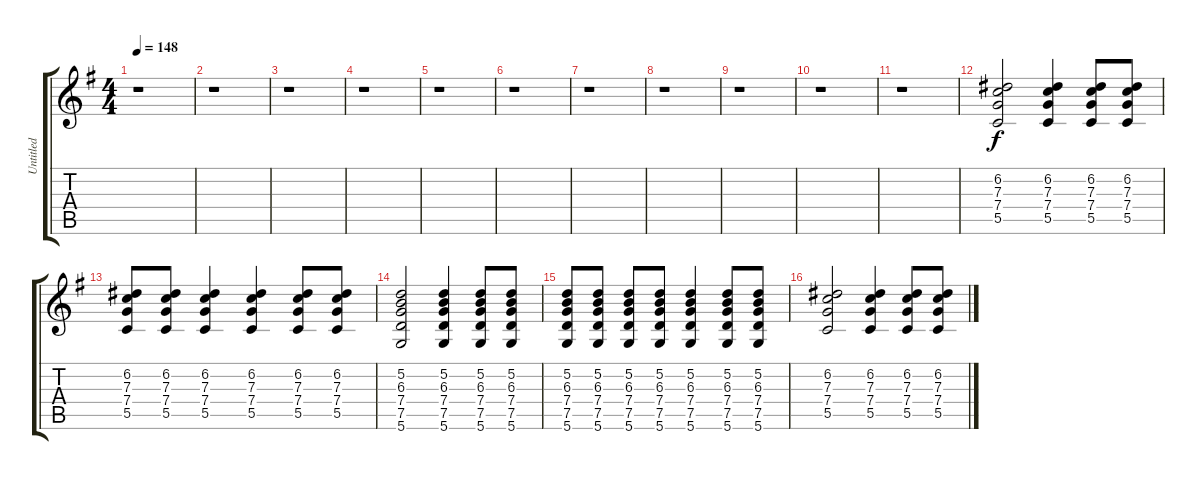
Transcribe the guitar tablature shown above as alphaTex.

\track ("Untitled" "Untitled") {instrument acousticguitarnylon}
\staff {score tabs}
\tuning (D4 A3 F3 C3 G2 D2) {hide}
\ts (4 4)
\tempo 148
\clef g2
\ks g
r.1{dy mf} |
r.1 |
r.1 |
r.1 |
r.1 |
r.1 |
r.1 |
r.1 |
r.1 |
r.1 |
r.1 |
(6.2 7.3 7.4 5.5).2{dy f} (6.2 7.3 7.4 5.5).4 (6.2 7.3 7.4 5.5).8 (6.2 7.3 7.4 5.5).8 |
(6.2 7.3 7.4 5.5).8 (6.2 7.3 7.4 5.5).8 (6.2 7.3 7.4 5.5).4 (6.2 7.3 7.4 5.5).4 (6.2 7.3 7.4 5.5).8 (6.2 7.3 7.4 5.5).8 |
(5.2 6.3 7.4 7.5 5.6).2 (5.2 6.3 7.4 7.5 5.6).4 (5.2 6.3 7.4 7.5 5.6).8 (5.2 6.3 7.4 7.5 5.6).8 |
(5.2 6.3 7.4 7.5 5.6).8 (5.2 6.3 7.4 7.5 5.6).8 (5.2 6.3 7.4 7.5 5.6).8 (5.2 6.3 7.4 7.5 5.6).8 (5.2 6.3 7.4 7.5 5.6).4 (5.2 6.3 7.4 7.5 5.6).8 (5.2 6.3 7.4 7.5 5.6).8 |
(6.2 7.3 7.4 5.5).2 (6.2 7.3 7.4 5.5).4 (6.2 7.3 7.4 5.5).8 (6.2 7.3 7.4 5.5).8
